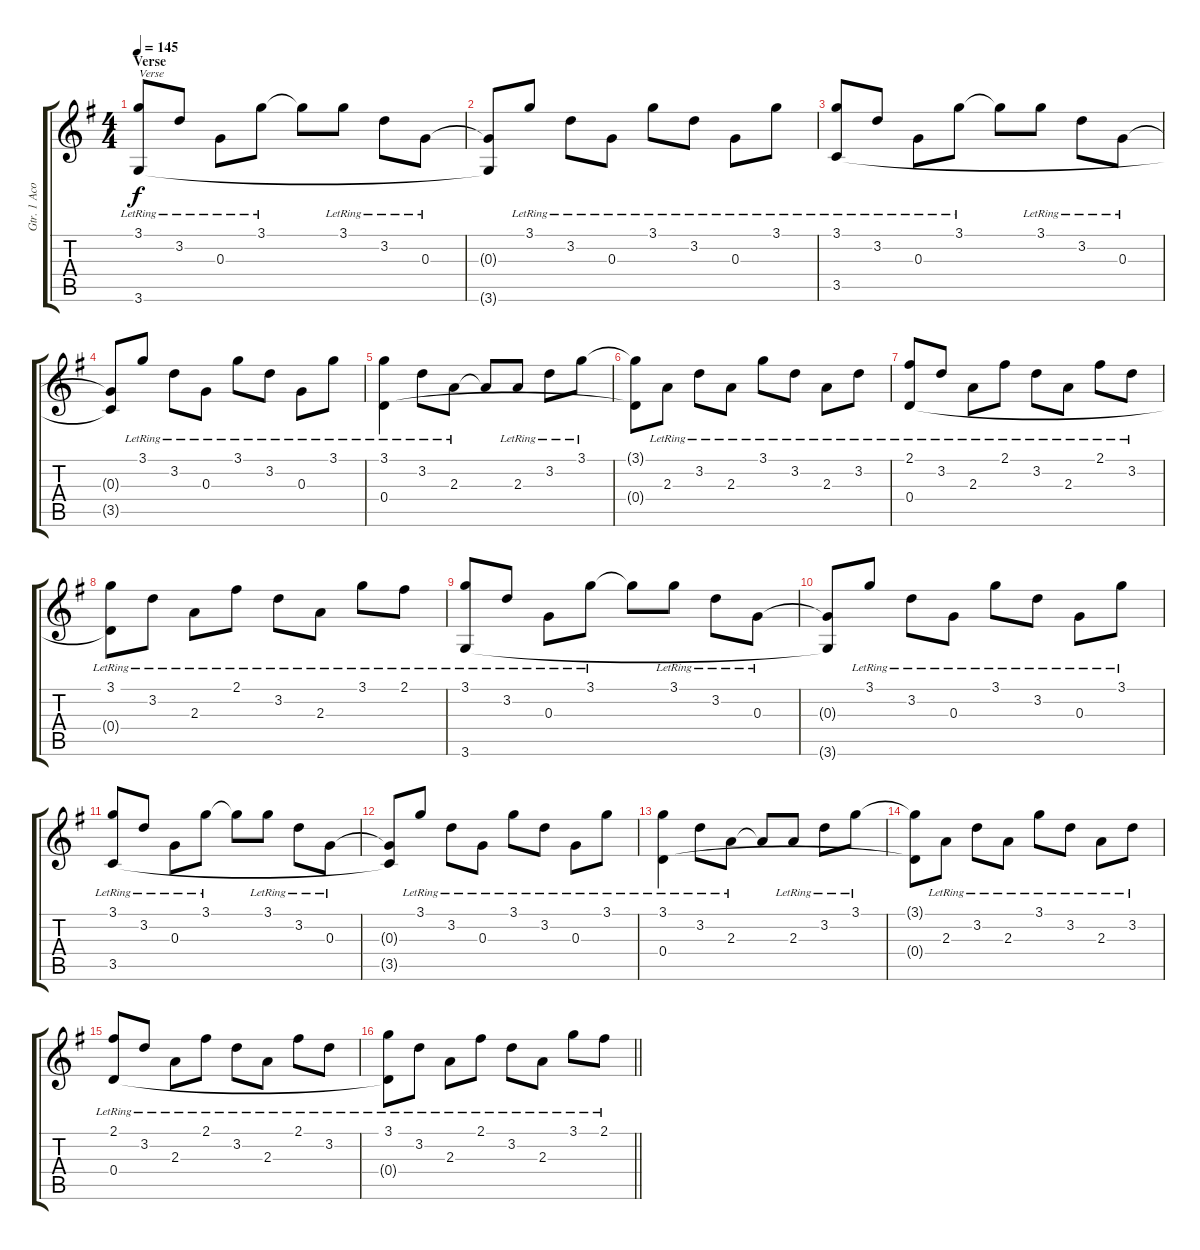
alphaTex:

\track ("Gtr. 1 Acoustic" "Gtr. 1 Aco") {instrument acousticguitarsteel}
\staff {score tabs}
\tuning (E4 B3 G3 D3 A2 E2) {hide}
\ts (4 4)
\section ("" "Verse")
\tempo 145
\clef g2
\ks g
(3.1{lr} 3.6{lr}).8{txt "Verse" dy f} 3.2{lr}.8 0.3{lr}.8 3.1{lr}.8 3.1{t}.8 3.1{lr}.8 3.2{lr}.8 0.3{lr}.8 |
(0.3{t} 3.6{t}).8 3.1{lr}.8 3.2{lr}.8 0.3{lr}.8 3.1{lr}.8 3.2{lr}.8 0.3{lr}.8 3.1{lr}.8 |
(3.1{lr} 3.5{lr}).8 3.2{lr}.8 0.3{lr}.8 3.1{lr}.8 3.1{t}.8 3.1{lr}.8 3.2{lr}.8 0.3{lr}.8 |
(0.3{t} 3.5{t}).8 3.1{lr}.8 3.2{lr}.8 0.3{lr}.8 3.1{lr}.8 3.2{lr}.8 0.3{lr}.8 3.1{lr}.8 |
(3.1{lr} 0.4{lr}).4 3.2{lr}.8 2.3{lr}.8 2.3{t}.8 2.3{lr}.8 3.2{lr}.8 3.1{lr}.8 |
(3.1{t} 0.4{t}).8 2.3{lr}.8 3.2{lr}.8 2.3{lr}.8 3.1{lr}.8 3.2{lr}.8 2.3{lr}.8 3.2{lr}.8 |
(2.1{lr} 0.4{lr}).8 3.2{lr}.8 2.3{lr}.8 2.1{lr}.8 3.2{lr}.8 2.3{lr}.8 2.1{lr}.8 3.2{lr}.8 |
(3.1{lr} 0.4{t}).8 3.2{lr}.8 2.3{lr}.8 2.1{lr}.8 3.2{lr}.8 2.3{lr}.8 3.1{lr}.8 2.1{lr}.8 |
(3.1{lr} 3.6{lr}).8 3.2{lr}.8 0.3{lr}.8 3.1{lr}.8 3.1{t}.8 3.1{lr}.8 3.2{lr}.8 0.3{lr}.8 |
(0.3{t} 3.6{t}).8 3.1{lr}.8 3.2{lr}.8 0.3{lr}.8 3.1{lr}.8 3.2{lr}.8 0.3{lr}.8 3.1{lr}.8 |
(3.1{lr} 3.5{lr}).8 3.2{lr}.8 0.3{lr}.8 3.1{lr}.8 3.1{t}.8 3.1{lr}.8 3.2{lr}.8 0.3{lr}.8 |
(0.3{t} 3.5{t}).8 3.1{lr}.8 3.2{lr}.8 0.3{lr}.8 3.1{lr}.8 3.2{lr}.8 0.3{lr}.8 3.1{lr}.8 |
(3.1{lr} 0.4{lr}).4 3.2{lr}.8 2.3{lr}.8 2.3{t}.8 2.3{lr}.8 3.2{lr}.8 3.1{lr}.8 |
(3.1{t} 0.4{t}).8 2.3{lr}.8 3.2{lr}.8 2.3{lr}.8 3.1{lr}.8 3.2{lr}.8 2.3{lr}.8 3.2{lr}.8 |
(2.1{lr} 0.4{lr}).8 3.2{lr}.8 2.3{lr}.8 2.1{lr}.8 3.2{lr}.8 2.3{lr}.8 2.1{lr}.8 3.2{lr}.8 |
\barLineRight lightlight
(3.1{lr} 0.4{t}).8 3.2{lr}.8 2.3{lr}.8 2.1{lr}.8 3.2{lr}.8 2.3{lr}.8 3.1{lr}.8 2.1{lr}.8
